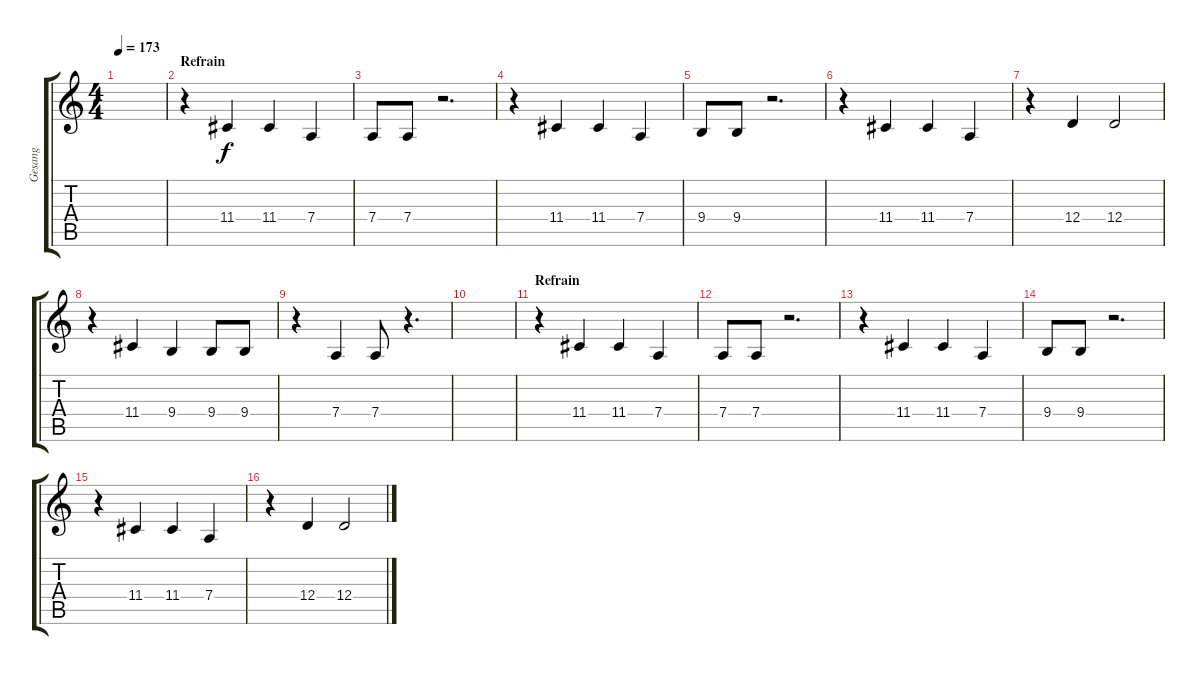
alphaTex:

\track ("Gesang" "Gesang") {instrument lead6voice}
\staff {score tabs}
\tuning (E4 B3 G3 D3 A2 E2) {hide}
\ts (4 4)
\tempo 173
\clef g2
\ks c
|
\section ("" "Refrain")
r.4 11.4.4 11.4.4 7.4.4 |
7.4.8 7.4.8 r.2{d} |
r.4 11.4.4 11.4.4 7.4.4 |
9.4.8 9.4.8 r.2{d} |
r.4 11.4.4 11.4.4 7.4.4 |
r.4 12.4.4 12.4.2 |
r.4 11.4.4 9.4.4 9.4.8 9.4.8 |
r.4 7.4.4 7.4.8 r.4{d} |
|
\section ("" "Refrain")
r.4 11.4.4 11.4.4 7.4.4 |
7.4.8 7.4.8 r.2{d} |
r.4 11.4.4 11.4.4 7.4.4 |
9.4.8 9.4.8 r.2{d} |
r.4 11.4.4 11.4.4 7.4.4 |
r.4 12.4.4 12.4.2
